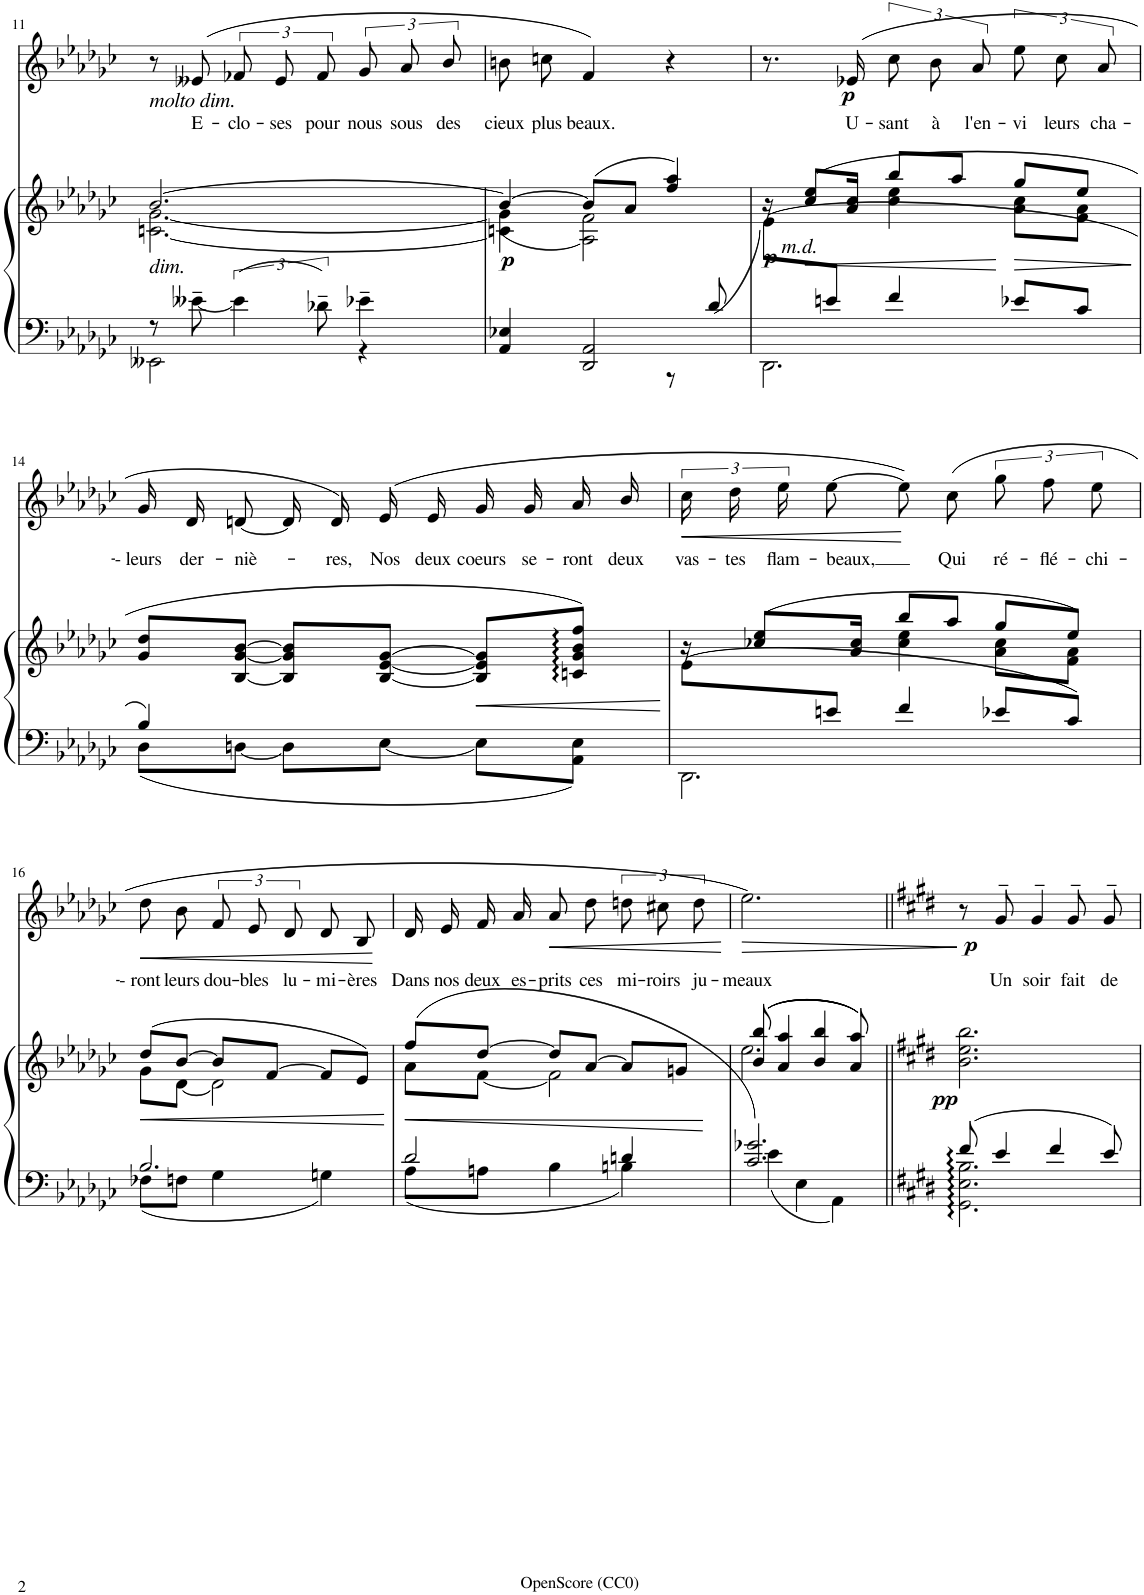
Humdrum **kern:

**kern	**kern	**dynam	**kern	**text	**dynam
*part2	*part2	*part2	*part1	*part1	*part1
*staff3	*staff2	*staff2/3	*staff1	*staff1	*staff1
*I"Piano	*	*	*I"Chant Voice	*	*
*I'Pno	*	*	*	*	*
!!LO:PB:g=z
*clefF4	*clefG2	*	*clefG2	*	*
*k[b-e-a-d-g-c-]	*k[b-e-a-d-g-c-]	*	*k[b-e-a-d-g-c-]	*	*
*M3/4	*M3/4	*	*M3/4	*	*
=11	=11	=11	=11	=11	=11
*^	*^	*	*	*	*
!	!	!	!	!	!LO:TX:b:i:t=molto dim.	!	!
!	!	!LO:TX:b:i:t=dim.	!	!	!	!	!
8r	2EE--X\	[2.b-/	[2.cn\ [2.g-\	.	8r	.	.
!	!	!	!	!	!	!LO:LY:b	!
[8e--X~>\	.	.	.	.	(8e--X/	E-	.
!	!	!	!	!	!	!LO:LY:b	!
6e--\]	.	.	.	.	12f-X/L	-clo-	.
!	!	!	!	!	!	!LO:LY:b	!
.	.	.	.	.	12e--/	-ses	.
!	!	!	!	!	!	!LO:LY:b	!
12d-X~>\	.	.	.	.	12f-/J	pour	.
!	!	!	!	!	!	!LO:LY:b	!
4e-X~>\	4r	.	.	.	12g-/L	nous	.
!	!	!	!	!	!	!LO:LY:b	!
.	.	.	.	.	12a-/	sous	.
!	!	!	!	!	!	!LO:LY:b	!
.	.	.	.	.	12b-/J	des	.
=12	=12	=12	=12	=12	=12	=12	=12
!	!	!	!	!LO:DY:b	!	!LO:LY:b	!
4AA-/ 4E-X/	2ryy	4b-/_	(4cn\] 4g-\]	p	8bn\L	cieux	.
!	!	!	!	!	!	!LO:LY:b	!
.	.	.	.	.	8ccn\J	plus	.
!	!	!	!	!	!	!LO:LY:b	!
2DD-/ 2AA-/	.	(8b-/L]	2A-\ 2f\)	.	4f/)	beaux.	.
.	.	8a-/J	.	.	.	.	.
.	8r	4ff/ 4aa-/)	.	.	4r	.	.
.	(8d-/	.	.	.	.	.	.
=13	=13	=13	=13	=13	=13	=13	=13
*	*	*	*^	*	*	*	*
!	!	!LO:TX:b:i:t=m.d.	!	!	!	!	!	!
!	!	!	!	!	!LO:DY:b	!	!	!
8ryy	2.DD-\	16r	4ryy	(8e-\L)	p	8.r	.	.
!	!	!	!	!	!LO:HP:b	!	!	!
.	.	(8cc-/ 8ee-/L	.	.	<	.	.	.
8en/J	.	.	.	2ryy	.	.	.	.
!	!	!	!	!	!	!	!LO:LY:b	!LO:DY:b
.	.	16a-/ 16cc-/Jk	.	.	.	(16e-X/	U-	p
!	!	!	!	!	!	!	!LO:LY:b	!
4f/	.	8bb-/L	4cc-\ 4ee-\	.	.	12cc-\L	-sant	.
!	!	!	!	!	!	!	!LO:LY:b	!
.	.	.	.	.	.	12b-\	à	.
.	.	8aa-/J	.	.	.	.	.	.
!	!	!	!	!	!	!	!LO:LY:b	!
.	.	.	.	.	.	12a-\J	l'en-	.
!	!	!	!	!	!LO:HP:n=1:b	!	!LO:LY:b	!
8e-X/L	.	8gg-/L	8a-\ 8cc-\L	.	[ >	12ee-\L	-vi	.
!	!	!	!	!	!	!	!LO:LY:b	!
.	.	.	.	.	.	12cc-\	leurs	.
8c-/J	.	8ee-/J	8f\ 8a-\J	8ryy	.	.	.	.
!	!	!	!	!	!	!	!LO:LY:b	!
.	.	.	.	.	.	12a-\J	cha-	.
*v	*v	*	*	*	*	*	*	*
*	*v	*v	*v	*	*	*	*
.	.	]	.	.	.
!!LO:LB:g=z
=14	=14	=14	=14	=14	=14
*^	*	*	*	*	*
!	!	!	!	!	!LO:LY:b	!
4B-/)	8D-\L	8g-/ 8dd-/L	.	16g-/LL	- leurs	.
!	!	!	!	!	!LO:LY:b	!
.	.	.	.	16d-/J	der-	.
!	!	!	!	!	!LO:LY:b	!
.	[8Dn\J	[8B-/ [8g-/ [8b-/J	.	[8dn/J	-niè-	.
4ryy	8D\L]	8B-/] 8g-/] 8b-/]L	.	16d/LL]	.	.
!	!	!	!	!	!LO:LY:b	!
.	.	.	.	16d/J)	-res,	.
!	!	!	!	!	!LO:LY:b	!
.	[8E-\J	[8B-/ [8e-/ [8g-/J	.	(16e-/L	Nos	.
!	!	!	!	!	!LO:LY:b	!
.	.	.	.	16e-/JJ	deux	.
!	!	!	!LO:HP:b	!	!LO:LY:b	!
4ryy	8E-\L]	8B-/] 8e-/] 8g-/]L	<	16g-/LL	coeurs	.
!	!	!	!	!	!LO:LY:b	!
.	.	.	.	16g-/J	se-	.
!	!	!	!	!	!LO:LY:b	!
.	8AA-\ 8E-\J	8cn/ 8g-/ 8b-/ 8ff/J)	.	16a-/L	-ront	.
!	!	!	!	!	!LO:LY:b	!
.	.	.	.	16b-/JJ	deux	.
*v	*v	*	*	*	*	*
.	.	[	.	.	.
=15	=15	=15	=15	=15	=15
*^	*^	*	*	*	*
*	*	*	*^	*	*	*	*
!	!	!	!	!	!	!	!LO:LY:b	!LO:HP:b
8ryy	2.DD-\	16r	4ryy	(8e-\L	.	24cc-\LL	vas-	<
!	!	!	!	!	!	!	!LO:LY:b	!
.	.	.	.	.	.	24dd-\	-tes	.
.	.	(8cc-X/ 8ee-/L	.	.	.	.	.	.
!	!	!	!	!	!	!	!LO:LY:b	!
.	.	.	.	.	.	24ee-\J	flam-	.
!	!	!	!	!	!	!	!LO:LY:b	!
8en/J	.	.	.	2ryy	.	[8ee-\J	-beaux,	.
.	.	16a-/ 16cc-/Jk	.	.	.	.	.	.
4f/	.	8bb-/L	4cc-\ 4ee-\	.	.	8ee-\L])	.	[
!	!	!	!	!	!	!	!LO:LY:b	!
.	.	8aa-/J	.	.	.	(8cc-\J	Qui	.
!	!	!	!	!	!	!	!LO:LY:b	!
8e-X/L	.	8gg-/L	8a-\ 8cc-\L	.	.	12gg-\L	ré-	.
!	!	!	!	!	!	!	!LO:LY:b	!
.	.	.	.	.	.	12ff\	-flé-	.
8c-/J)	.	8ee-/J)	8f\ 8a-\J	8ryy	.	.	.	.
!	!	!	!	!	!	!	!LO:LY:b	!
.	.	.	.	.	.	12ee-\J	-chi-	.
*	*	*v	*v	*v	*	*	*	*
!!LO:LB:g=z
=16	=16	=16	=16	=16	=16	=16
!	!	!	!LO:HP:b	!	!LO:LY:b	!LO:HP:b
*	*	*^	*	*	*	*
2.B-/	8F-X\L	(8dd-/L	8g-\L	<	8dd-\L	-- ront	<
!	!	!	!	!	!	!LO:LY:b	!
.	8Fn\J	[8b-/J	[8d-\J	.	8b-\J	leurs	.
!	!	!	!	!	!	!LO:LY:b	!
.	4G-\	8b-/L]	2d-\]	.	12f/L	dou-	.
!	!	!	!	!	!	!LO:LY:b	!
.	.	.	.	.	12e-/	-bles	.
.	.	[8f/J	.	.	.	.	.
!	!	!	!	!	!	!LO:LY:b	!
.	.	.	.	.	12d-/J	lu-	.
!	!	!	!	!	!	!LO:LY:b	!
.	4Gn\	8f/L]	.	.	8d-/L	-mi-	.
!	!	!	!	!	!	!LO:LY:b	!
.	.	8e-/J)	.	.	8B-/J	-ères	.
*v	*v	*	*	*	*	*	*
*	*v	*v	*	*	*	*
.	.	[	.	.	[
=17	=17	=17	=17	=17	=17
*^	*	*	*	*	*
!	!	!	!LO:HP:b	!	!LO:LY:b	!
*	*	*^	*	*	*	*
2d-/	8A-\L	(8ff/L	8a-\L	<	16d-/LL	Dans	.
!	!	!	!	!	!	!LO:LY:b	!
.	.	.	.	.	16e-/J	nos	.
!	!	!	!	!	!	!LO:LY:b	!
.	8An\J	[8dd-/J	[8f\J	.	16f/L	deux	.
!	!	!	!	!	!	!LO:LY:b	!
.	.	.	.	.	16a-/JJ	es-	.
!	!	!	!	!	!	!LO:LY:b	!LO:HP:b
.	4B-\	8dd-/L]	2f\]	.	8a-\L	-prits	<
!	!	!	!	!	!	!LO:LY:b	!
.	.	[8a-/J	.	.	8dd-\J	ces	.
!	!	!	!	!	!	!LO:LY:b	!
4dn/	4Bn\	8a-/L]	.	.	12ddn\L	mi-	.
!	!	!	!	!	!	!LO:LY:b	!
.	.	.	.	.	12cc#X\	-roirs	.
.	.	8gn/J	.	.	.	.	.
!	!	!	!	!	!	!LO:LY:b	!
.	.	.	.	.	12dd\J	ju-	.
*v	*v	*	*	*	*	*	*
*	*v	*v	*	*	*	*
.	.	[	.	.	[
=18	=18	=18	=18	=18	=18
*^	*^	*	*	*	*
!	!	!	!	!	!	!LO:LY:b	!LO:HP:b
2.c-/ 2.g-X/)	4e-\	(((8b-/ 8bb-/	2.ee-\	.	2.ee-\)	-meaux	>
.	.	4a-/ 4aa-/	.	.	.	.	.
.	4E-\	.	.	.	.	.	.
.	.	4b-/ 4bb-/	.	.	.	.	.
.	4AA-\	.	.	.	.	.	.
.	.	8a-/ 8aa-/)))	.	.	.	.	.
*v	*v	*	*	*	*	*	*
*	*v	*v	*	*	*	*
.	.	.	.	.	]
=19||	=19||	=19||	=19||	=19||	=19||
*k[f#c#g#d#]	*k[f#c#g#d#]	*	*k[f#c#g#d#]	*	*
*^	*	*	*	*	*
!	!	!	!LO:DY:b	!	!	!LO:DY:b
8f#/	2.GG#\ 2.E\ 2.B\	2.b\ 2.ee\ 2.bb\	pp	8r	.	p
!	!	!	!	!	!LO:LY:b	!
4e/	.	.	.	8g#~>/	Un	.
!	!	!	!	!	!LO:LY:b	!
.	.	.	.	4g#~>/	soir	.
4f#/	.	.	.	.	.	.
!	!	!	!	!	!LO:LY:b	!
.	.	.	.	8g#~>/L	fait	.
!	!	!	!	!	!LO:LY:b	!
8e/	.	.	.	8g#~>/J	de	.
*v	*v	*	*	*	*	*
=	=	=	=	=	=
*-	*-	*-	*-	*-	*-
